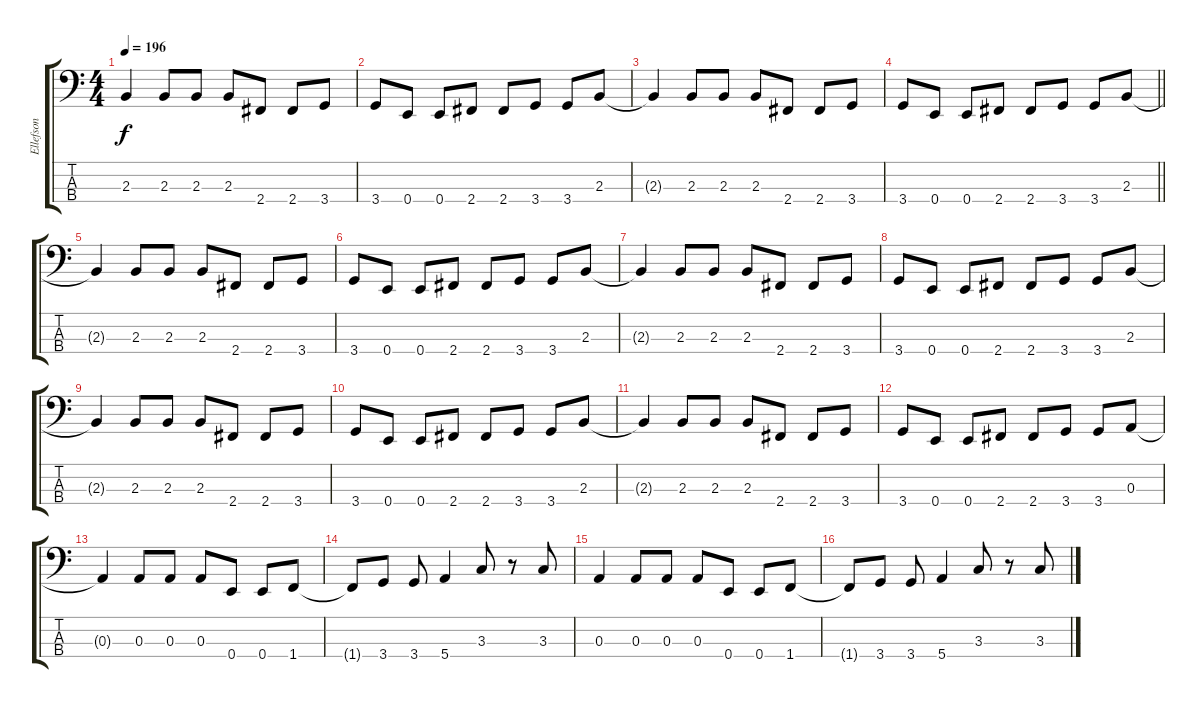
\track ("Ellefson" "Ellefson") {instrument electricbasspick}
\staff {score tabs}
\tuning (G2 D2 A1 E1) {hide}
\ts (4 4)
\tempo 196
\clef f4
\ks c
2.3{t}.4{dy f} 2.3.8 2.3.8 2.3.8 2.4.8 2.4.8 3.4.8 |
3.4.8 0.4.8 0.4.8 2.4.8 2.4.8 3.4.8 3.4.8 2.3.8 |
2.3{t}.4 2.3.8 2.3.8 2.3.8 2.4.8 2.4.8 3.4.8 |
\barLineRight lightlight
3.4.8 0.4.8 0.4.8 2.4.8 2.4.8 3.4.8 3.4.8 2.3.8 |
2.3{t}.4 2.3.8 2.3.8 2.3.8 2.4.8 2.4.8 3.4.8 |
3.4.8 0.4.8 0.4.8 2.4.8 2.4.8 3.4.8 3.4.8 2.3.8 |
2.3{t}.4 2.3.8 2.3.8 2.3.8 2.4.8 2.4.8 3.4.8 |
3.4.8 0.4.8 0.4.8 2.4.8 2.4.8 3.4.8 3.4.8 2.3.8 |
2.3{t}.4 2.3.8 2.3.8 2.3.8 2.4.8 2.4.8 3.4.8 |
3.4.8 0.4.8 0.4.8 2.4.8 2.4.8 3.4.8 3.4.8 2.3.8 |
2.3{t}.4 2.3.8 2.3.8 2.3.8 2.4.8 2.4.8 3.4.8 |
3.4.8 0.4.8 0.4.8 2.4.8 2.4.8 3.4.8 3.4.8 0.3.8 |
0.3{t}.4 0.3.8 0.3.8 0.3.8 0.4.8 0.4.8 1.4.8 |
1.4{t}.8 3.4.8 3.4.8 5.4.4 3.3.8 r.8 3.3.8 |
0.3.4 0.3.8 0.3.8 0.3.8 0.4.8 0.4.8 1.4.8 |
1.4{t}.8 3.4.8 3.4.8 5.4.4 3.3.8 r.8 3.3.8
